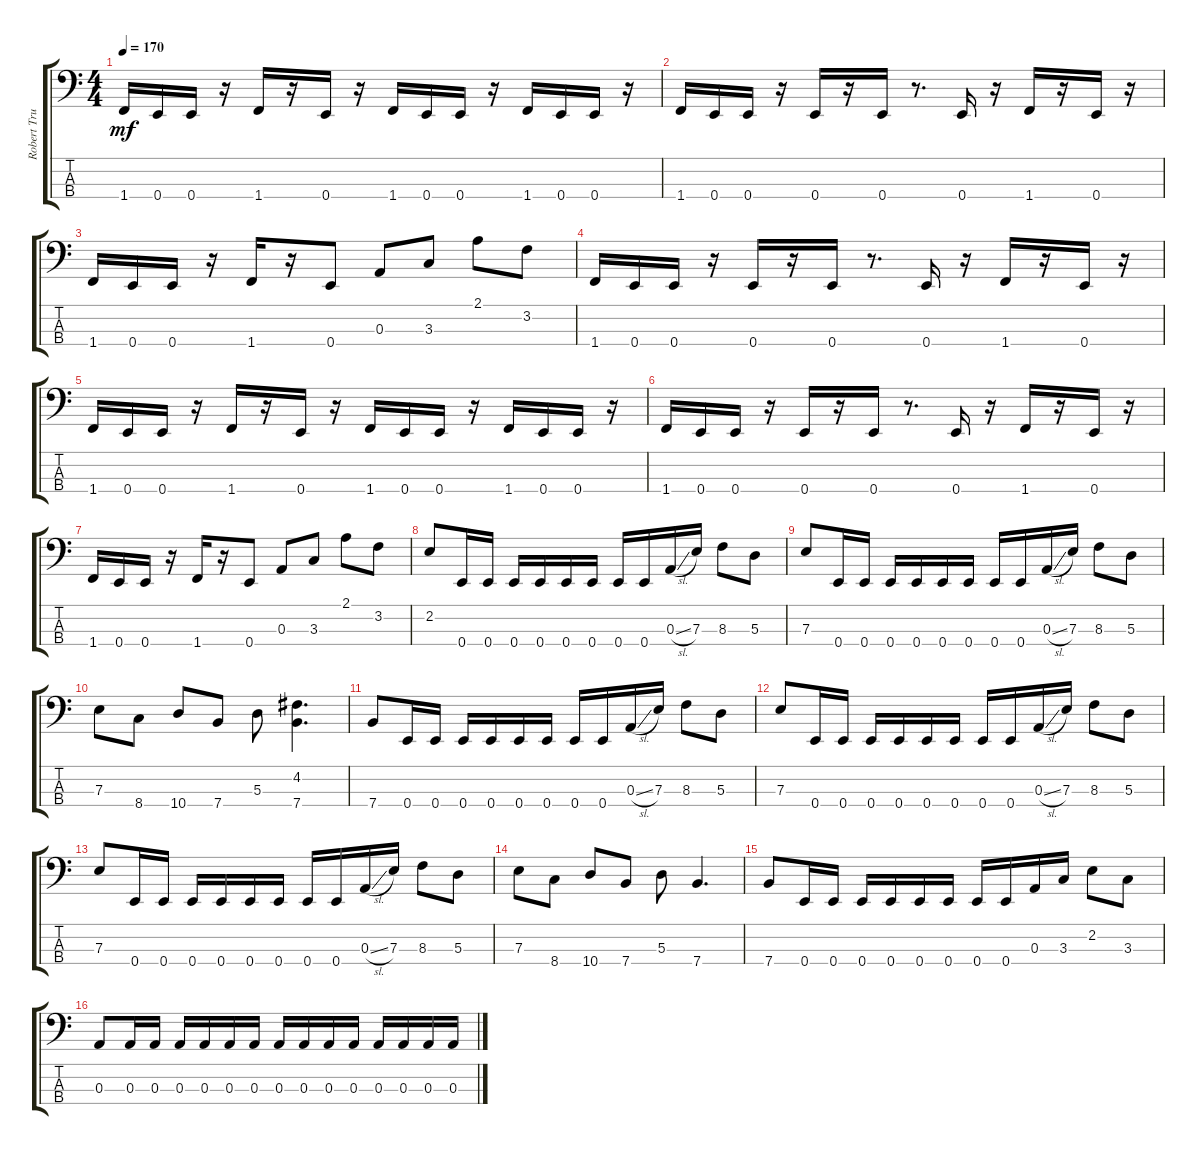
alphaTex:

\track ("Robert Trujillo" "Robert Tru") {instrument electricbassfinger}
\staff {score tabs}
\tuning (G2 D2 A1 E1) {hide}
\ts (4 4)
\tempo 170
\clef f4
\ks c
1.4.16{dy mf} 0.4.16 0.4.16 r.16 1.4.16 r.16 0.4.16 r.16 1.4.16 0.4.16 0.4.16 r.16 1.4.16 0.4.16 0.4.16 r.16 |
1.4.16 0.4.16 0.4.16 r.16 0.4.16 r.16 0.4.16 r.8{d} 0.4.16 r.16 1.4.16 r.16 0.4.16 r.16 |
1.4.16 0.4.16 0.4.16 r.16 1.4.16 r.16 0.4.8 0.3.8 3.3.8 2.1.8 3.2.8 |
1.4.16 0.4.16 0.4.16 r.16 0.4.16 r.16 0.4.16 r.8{d} 0.4.16 r.16 1.4.16 r.16 0.4.16 r.16 |
1.4.16 0.4.16 0.4.16 r.16 1.4.16 r.16 0.4.16 r.16 1.4.16 0.4.16 0.4.16 r.16 1.4.16 0.4.16 0.4.16 r.16 |
1.4.16 0.4.16 0.4.16 r.16 0.4.16 r.16 0.4.16 r.8{d} 0.4.16 r.16 1.4.16 r.16 0.4.16 r.16 |
1.4.16 0.4.16 0.4.16 r.16 1.4.16 r.16 0.4.8 0.3.8 3.3.8 2.1.8 3.2.8 |
2.2.8 0.4.16 0.4.16 0.4.16 0.4.16 0.4.16 0.4.16 0.4.16 0.4.16 0.3{sl}.16 7.3.16 8.3.8 5.3.8 |
7.3.8 0.4.16 0.4.16 0.4.16 0.4.16 0.4.16 0.4.16 0.4.16 0.4.16 0.3{sl}.16 7.3.16 8.3.8 5.3.8 |
7.3.8 8.4.8 10.4.8 7.4.8 5.3.8 (4.2 7.4).4{d} |
7.4.8 0.4.16 0.4.16 0.4.16 0.4.16 0.4.16 0.4.16 0.4.16 0.4.16 0.3{sl}.16 7.3.16 8.3.8 5.3.8 |
7.3.8 0.4.16 0.4.16 0.4.16 0.4.16 0.4.16 0.4.16 0.4.16 0.4.16 0.3{sl}.16 7.3.16 8.3.8 5.3.8 |
7.3.8 0.4.16 0.4.16 0.4.16 0.4.16 0.4.16 0.4.16 0.4.16 0.4.16 0.3{sl}.16 7.3.16 8.3.8 5.3.8 |
7.3.8 8.4.8 10.4.8 7.4.8 5.3.8 7.4.4{d} |
7.4.8 0.4.16 0.4.16 0.4.16 0.4.16 0.4.16 0.4.16 0.4.16 0.4.16 0.3.16 3.3.16 2.2.8 3.3.8 |
0.3.8 0.3.16 0.3.16 0.3.16 0.3.16 0.3.16 0.3.16 0.3.16 0.3.16 0.3.16 0.3.16 0.3.16 0.3.16 0.3.16 0.3.16
